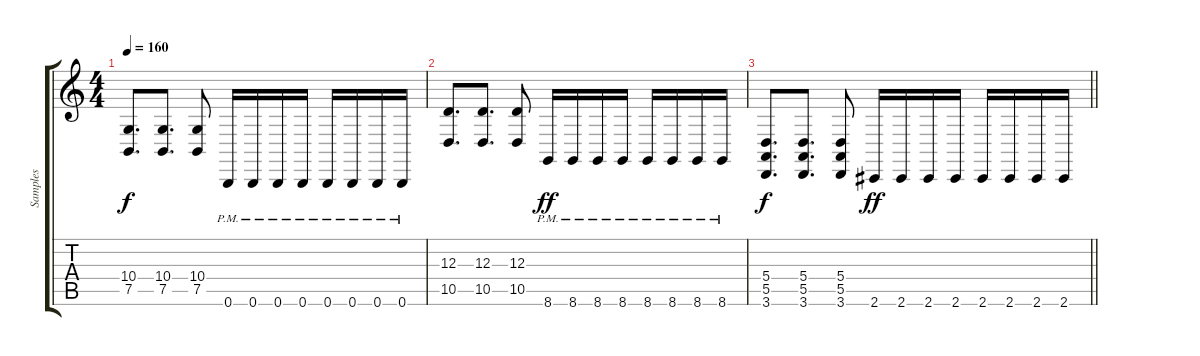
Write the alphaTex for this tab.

\track ("Samples" "Samples") {instrument stringensemble1}
\staff {score tabs}
\tuning (B3 Gb3 D3 A2 E2 B1) {hide}
\ts (4 4)
\tempo 160
\clef g2
\ks c
(10.4 7.5).8{d dy f} (10.4 7.5).8{d} (10.4 7.5).8 0.6{pm}.16 0.6{pm}.16 0.6{pm}.16 0.6{pm}.16 0.6{pm}.16 0.6{pm}.16 0.6{pm}.16 0.6{pm}.16 |
(12.3 10.5).8{d} (12.3 10.5).8{d} (12.3 10.5).8 8.6{pm}.16{dy ff} 8.6{pm}.16 8.6{pm}.16 8.6{pm}.16 8.6{pm}.16 8.6{pm}.16 8.6{pm}.16 8.6{pm}.16 |
\barLineRight lightlight
(5.4 5.5 3.6).8{d dy f} (5.4 5.5 3.6).8{d} (5.4 5.5 3.6).8 2.6.16{dy ff} 2.6.16 2.6.16 2.6.16 2.6.16 2.6.16 2.6.16 2.6.16
